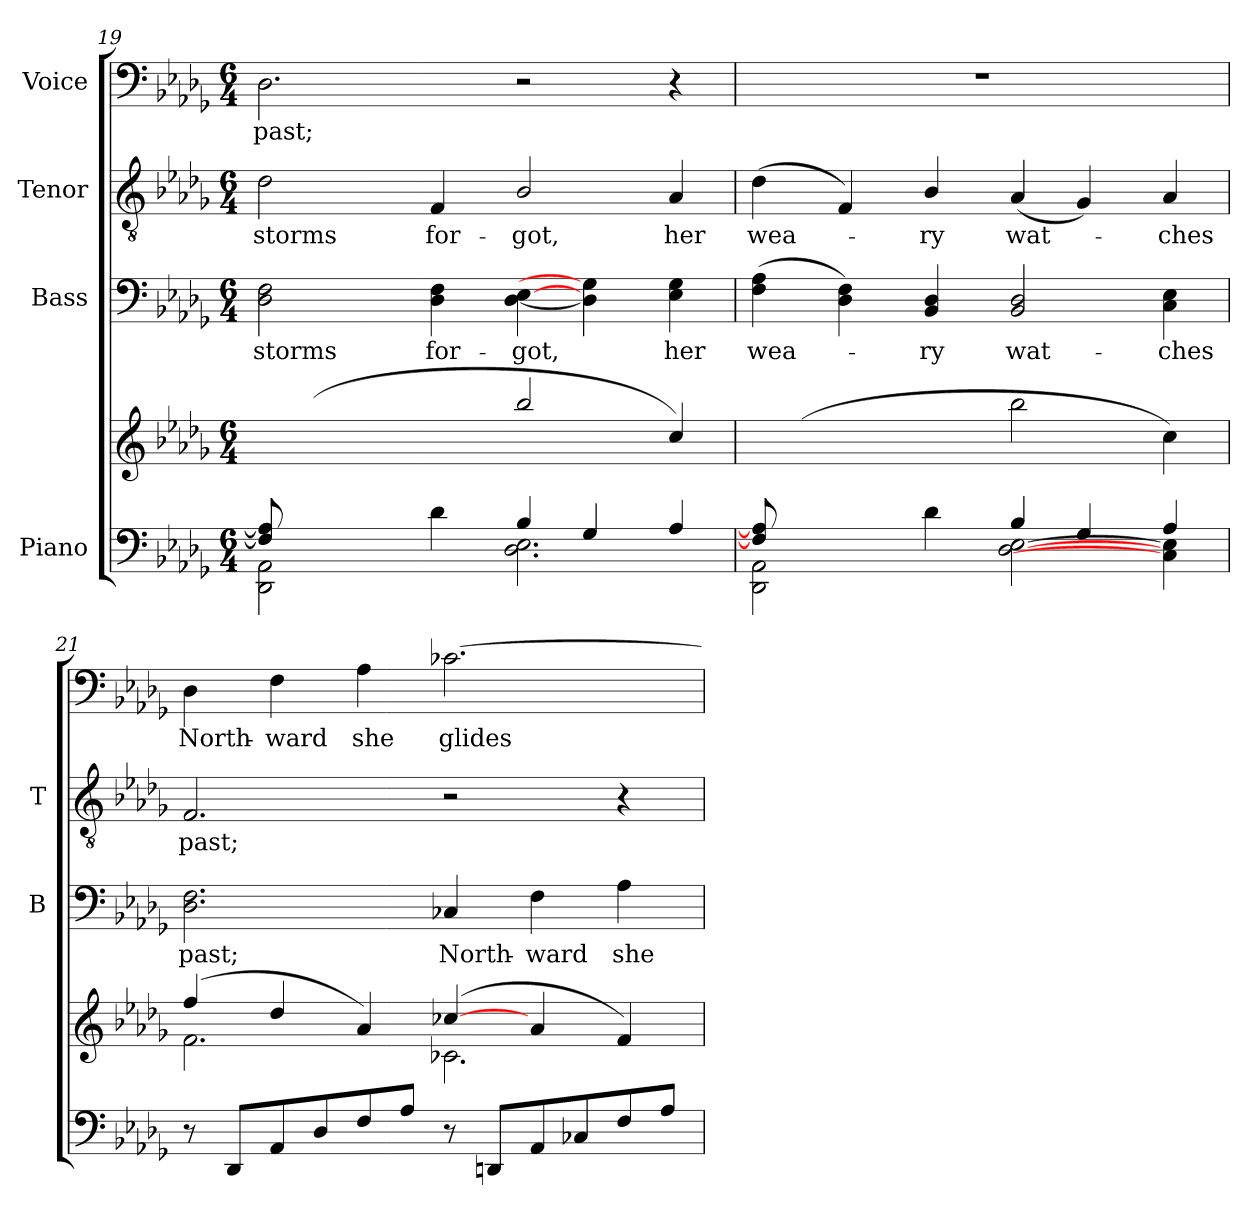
**kern	**kern	**kern	**text	**kern	**text	**kern	**text
*part4	*part4	*part3	*part3	*part2	*part2	*part1	*part1
*staff5	*staff4	*staff3	*staff3	*staff2	*staff2	*staff1	*staff1
*I"Piano	*	*I"Bass	*	*I"Tenor	*	*I"Voice	*
*	*	*I'B	*	*I'T	*	*	*
!!LO:LB:g=z
*clefF4	*clefG2	*clefF4	*	*clefGv2	*	*clefF4	*
*k[b-e-a-d-g-]	*k[b-e-a-d-g-]	*k[b-e-a-d-g-]	*	*k[b-e-a-d-g-]	*	*k[b-e-a-d-g-]	*
*D-:	*D-:	*D-:	*	*D-:	*	*D-:	*
*M6/4	*M6/4	*M6/4	*	*M6/4	*	*M6/4	*
=19	=19	=19	=19	=19	=19	=19	=19
*^	*^	*	*	*	*	*	*
*	*^	*	*	*	*	*	*	*	*
!	!	!	!	!LO:N:vis=1	!	!LO:LY:b	!	!LO:LY:b	!	!LO:LY:b
8F] 8A-]L	2ryy	2DD-\ 2AA-\	8ryy	1.ryy	2D- 2F	storms	2d-	storms	2.D-	past;
1ryy	.	.	(>8dd-	.	.	.	.	.	.	.
.	.	.	8ee-	.	.	.	.	.	.	.
.	.	.	8ff	.	.	.	.	.	.	.
!	!	!	!	!	!	!LO:LY:b	!	!LO:LY:b	!	!
.	4d-\	4ryy	8dd-	.	4D- 4F	for-	4F	for-	.	.
.	.	.	8ffJ	.	.	.	.	.	.	.
!	!	!	!	!	!	!LO:LY:b	!	!LO:LY:b	!	!
.	4B-/	2.D-\ 2.E-\	2bb-	.	[4D- [4E-	-got,	2B-/	-got,	2r	.
.	4G-/	.	.	.	4D-] 4G-]	.	.	.	.	.
4.ryy	.	.	.	.	.	.	.	.	.	.
!	!	!	!	!	!	!LO:LY:b	!	!LO:LY:b	!	!
.	4A-/	.	4cc)	.	4E- 4G-	her	4A-	her	4r	.
=20	=20	=20	=20	=20	=20	=20	=20	=20	=20	=20
!	!	!	!	!	!	!LO:LY:b	!	!LO:LY:b	!LO:N:vis=1	!
8F] 8A-]L	2DD-\ 2AA-\	2ryy	8ryy	2ryy	(>4F 4A-	wea-	(<4d-	wea-	1.r	.
1ryy	.	.	(>8dd-	.	.	.	.	.	.	.
.	.	.	8ee-	.	4D- 4F)	.	4F)	.	.	.
.	.	.	8ff	.	.	.	.	.	.	.
!	!	!	!	!	!	!LO:LY:b	!	!LO:LY:b	!	!
.	4d-\	4ryy	8dd-	2ryy	4BB- 4D-	ry	4B-/	ry	.	.
.	.	.	8ffJ	.	.	.	.	.	.	.
!	!	!	!	!	!	!LO:LY:b	!	!LO:LY:b	!	!
.	4B-/	[2D-\ [2E-\	2bb-\	.	2BB- 2D-	wat-	(<4A-	wat-	.	.
.	4G-/	.	.	2ryy	.	.	4G-)	.	.	.
4.ryy	.	.	.	.	.	.	.	.	.	.
!	!	!	!	!	!	!LO:LY:b	!	!LO:LY:b	!	!
.	4A-/	4C\] 4E-\]	4cc\)	.	4C 4E-	-ches	4A-	ches	.	.
=21	=21	=21	=21	=21	=21	=21	=21	=21	=21	=21
!	!	!	!	!	!	!LO:LY:b	!	!LO:LY:b	!	!LO:LY:b
*	*v	*v	*	*	*	*	*	*	*	*
8r	2ryy	(<4ff/	2.f\	2.D- 2.F	past;	2.F	past;	4D-	North-
8DD-/L	.	.	.	.	.	.	.	.	.
!	!	!	!	!	!	!	!	!	!LO:LY:b
8AA-/	.	4dd-/	.	.	.	.	.	4F	-ward
8D-/	.	.	.	.	.	.	.	.	.
!	!	!	!	!	!	!	!	!	!LO:LY:b
8F/	2ryy	4a-)	.	.	.	.	.	4A-	she
8A-/J	.	.	.	.	.	.	.	.	.
!	!	!	!	!	!LO:LY:b	!	!	!	!LO:LY:b
8r	.	(<[4cc-X/	2.c-X\	4C-X	North-	2r	.	[2.c-X	glides
8DDn/L	.	.	.	.	.	.	.	.	.
!	!	!	!	!	!LO:LY:b	!	!	!	!
8AA-/	2ryy	4a-	.	4F	-ward	.	.	.	.
8C-X/	.	.	.	.	.	.	.	.	.
!	!	!	!	!	!LO:LY:b	!	!	!	!
8F/	.	4f)	.	4A-	she	4r	.	.	.
8A-/J	.	.	.	.	.	.	.	.	.
*v	*v	*	*	*	*	*	*	*	*
*	*v	*v	*	*	*	*	*	*
=	=	=	=	=	=	=	=
*-	*-	*-	*-	*-	*-	*-	*-
